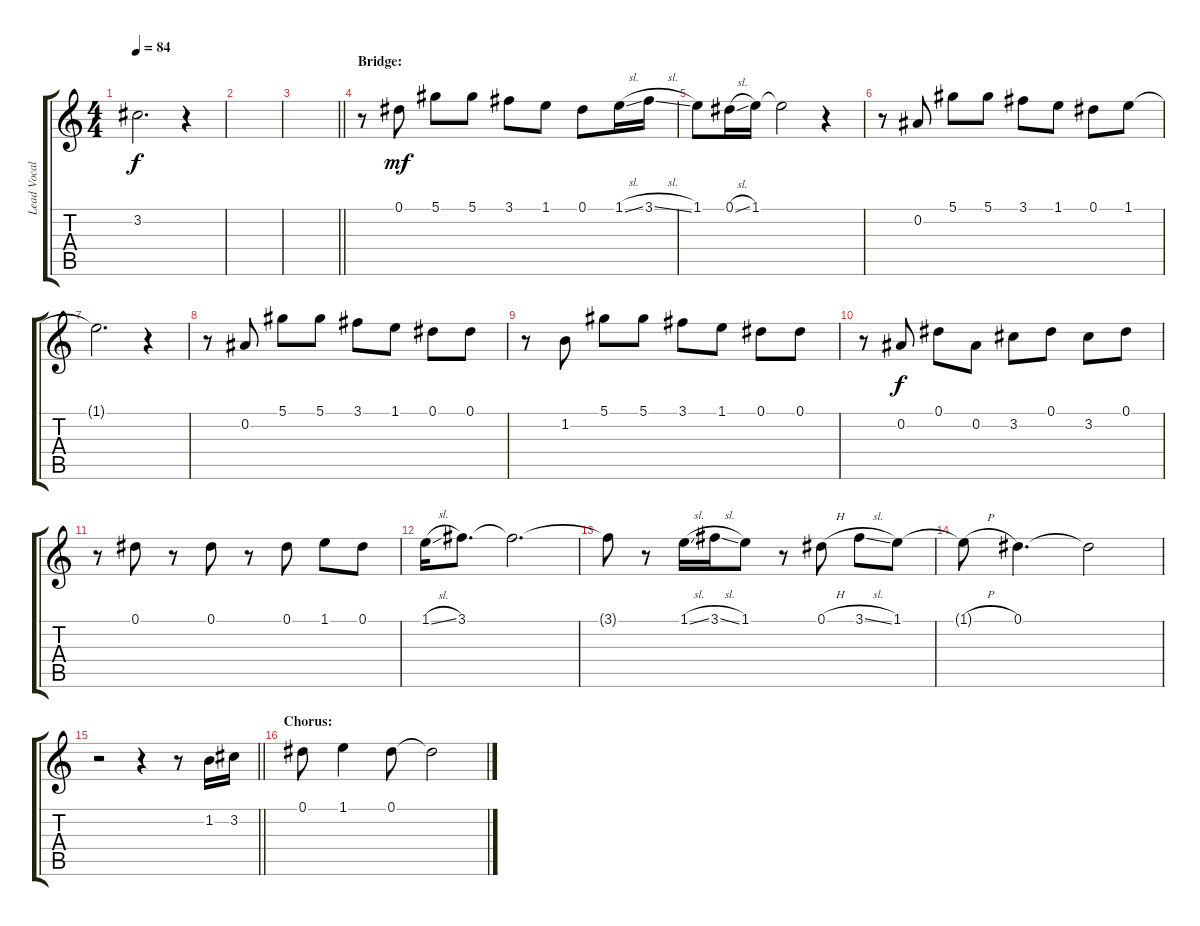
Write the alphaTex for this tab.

\track ("Lead Vocals" "Lead Vocal") {instrument overdrivenguitar}
\staff {score tabs}
\tuning (Eb4 Bb3 Gb3 Db3 Ab2 Eb2) {hide}
\ts (4 4)
\tempo 84
\clef g2
\ks c
3.2.2{d dy f} r.4 |
|
\barLineRight lightlight
|
\section ("" "Bridge:")
r.8{volume 8} 0.1.8{dy mf} 5.1.8 5.1.8 3.1.8 1.1.8 0.1.8 1.1{sl}.16 3.1{sl}.16 |
1.1.8 0.1{sl}.16 1.1.16 1.1{t}.2 r.4 |
r.8 0.2.8 5.1.8 5.1.8 3.1.8 1.1.8 0.1.8 1.1.8 |
1.1{t}.2{d txt ""} r.4 |
r.8 0.2.8 5.1.8 5.1.8 3.1.8 1.1.8 0.1.8 0.1.8 |
r.8 1.2.8 5.1.8 5.1.8 3.1.8 1.1.8 0.1.8 0.1.8 |
r.8{volume 11} 0.2.8{dy f} 0.1.8 0.2.8 3.2.8 0.1.8 3.2.8 0.1.8 |
r.8 0.1.8 r.8 0.1.8 r.8 0.1.8 1.1.8 0.1.8 |
1.1{sl}.16 3.1.8{d} 3.1{t}.2{d} |
3.1{t}.8 r.8 1.1{sl}.16 3.1{sl}.16 1.1.8 r.8 0.1{h}.8 3.1{sl}.8 1.1.8 |
1.1{h t}.8 0.1.4{d} 0.1{t}.2 |
\barLineRight lightlight
r.2 r.4 r.8 1.2.16 3.2.16 |
\section ("" "Chorus:")
0.1.8 1.1.4 0.1.8 0.1{t}.2
